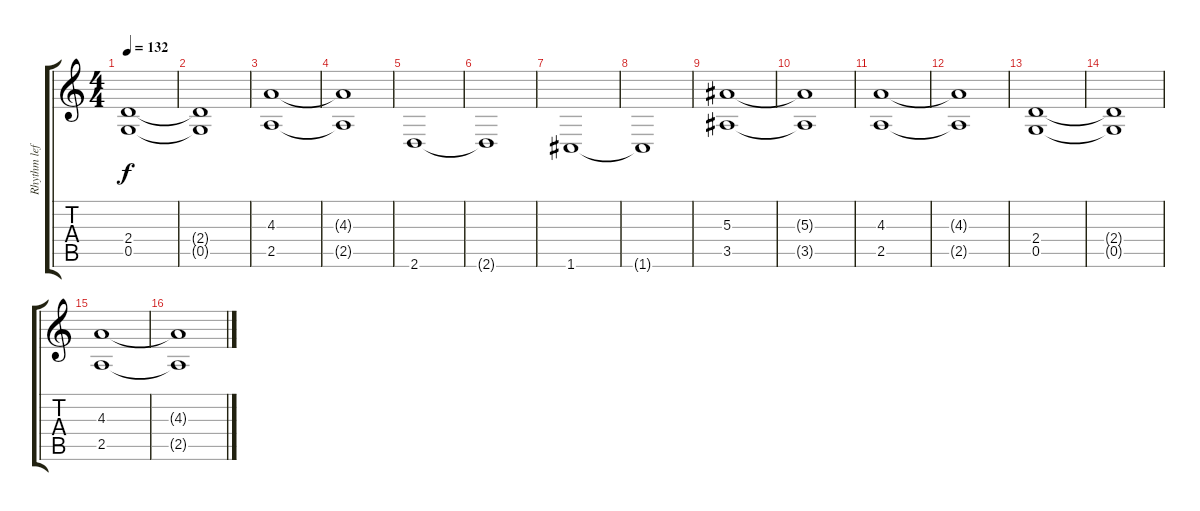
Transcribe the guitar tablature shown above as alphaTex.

\track ("Rhythm left" "Rhythm lef") {instrument distortionguitar}
\staff {score tabs}
\tuning (D4 A3 F3 C3 G2 C2) {hide}
\ts (4 4)
\tempo 132
\clef g2
\ks c
(2.4 0.5).1{dy f} |
(2.4{t} 0.5{t}).1 |
(4.3 2.5).1 |
(4.3{t} 2.5{t}).1 |
2.6.1 |
2.6{t}.1 |
1.6.1 |
1.6{t}.1 |
(5.3 3.5).1 |
(5.3{t} 3.5{t}).1 |
(4.3 2.5).1 |
(4.3{t} 2.5{t}).1 |
(2.4 0.5).1 |
(2.4{t} 0.5{t}).1 |
(4.3 2.5).1 |
(4.3{t} 2.5{t}).1{volume 0}
